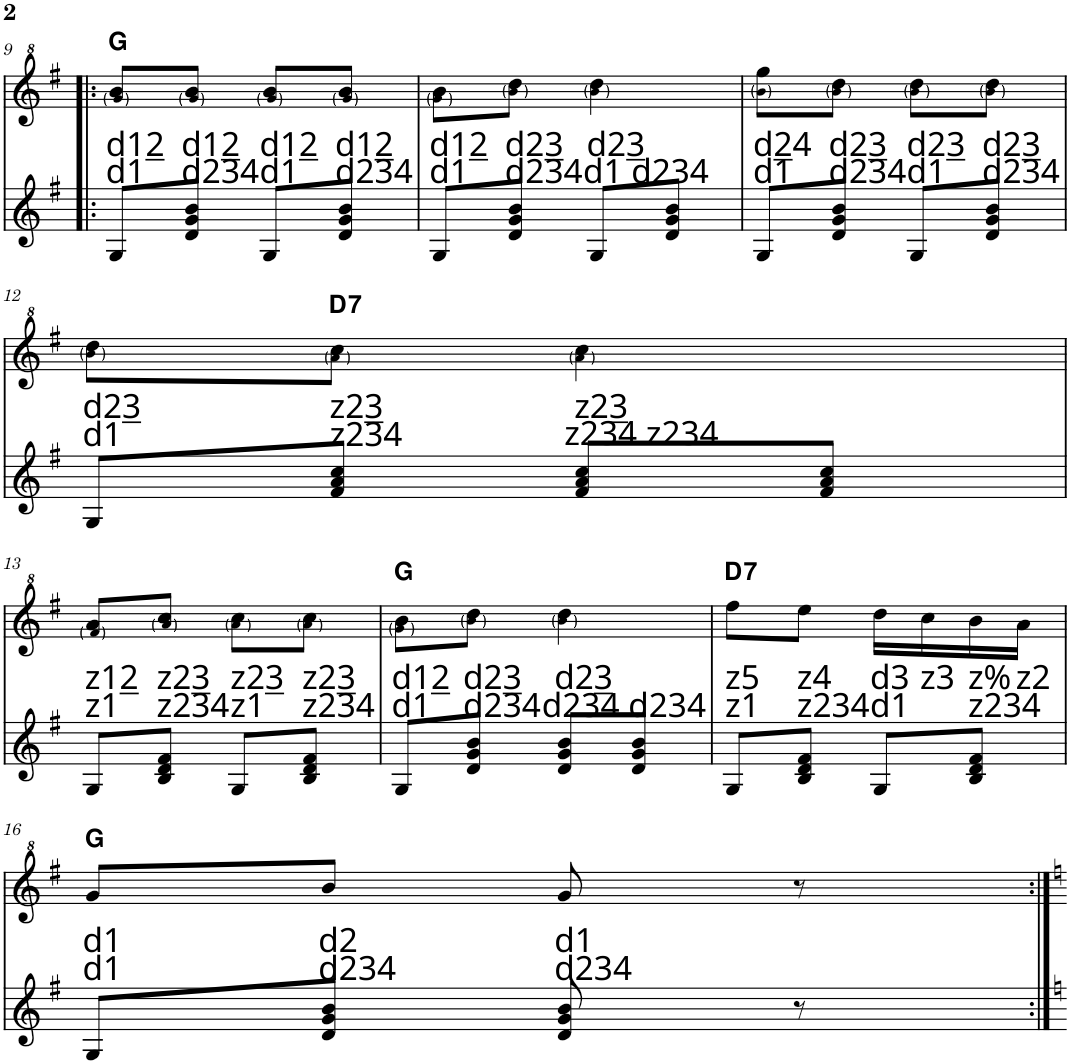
**kern	**kern	**text	**text	**text	**harte
*part2	*part1	*part1	*part1	*part1	*part1
*staff2	*staff1	*staff1	*staff1	*staff1	*
*I"Akkordeon	*I"Akkordeon	*	*	*	*
!!LO:PB:g=z
*clefG2	*clefG^2	*	*	*	*
*k[f#]	*k[f#]	*	*	*	*
*M2/4	*M2/4	*	*	*	*
=9!|:	=9!|:	=9!|:	=9!|:	=9!|:	=9!|:
!	!	!	!LO:LY:b	!LO:LY:b	!
8G/L	8gg!/ 8bb/L	.	d1 2	d1	G:maj
!	!	!	!LO:LY:b	!LO:LY:b	!
8d/ 8g/ 8b/J	8gg!/ 8bb/J	.	d1 2	d234	.
!	!	!	!LO:LY:b	!LO:LY:b	!
8G/L	8gg!/ 8bb/L	.	d1 2	d1	.
!	!	!	!LO:LY:b	!LO:LY:b	!
8d/ 8g/ 8b/J	8gg!/ 8bb/J	.	d1 2	d234	.
=10	=10	=10	=10	=10	=10
!	!	!	!LO:LY:b	!LO:LY:b	!
8G/L	8gg!\ 8bb\L	.	d1 2	d1	.
!	!	!	!LO:LY:b	!LO:LY:b	!
8d/ 8g/ 8b/J	8bb!\ 8ddd\J	.	d2 3	d234	.
!	!	!	!LO:LY:b	!LO:LY:b	!
8G/L	4bb!\ 4ddd\	.	d2 3	d1 d234	.
8d/ 8g/ 8b/J	.	.	.	.	.
=11	=11	=11	=11	=11	=11
!	!	!	!LO:LY:b	!LO:LY:b	!
8G/L	8bb!\ 8ggg\L	.	d 2 4	d1	.
!	!	!	!LO:LY:b	!LO:LY:b	!
8d/ 8g/ 8b/J	8bb!\ 8ddd\J	.	d2 3	d234	.
!	!	!	!LO:LY:b	!LO:LY:b	!
8G/L	8bb!\ 8ddd\L	.	d2 3	d1	.
!	!	!	!LO:LY:b	!LO:LY:b	!
8d/ 8g/ 8b/J	8bb!\ 8ddd\J	.	d2 3	d234	.
!!LO:LB:g=z
=12	=12	=12	=12	=12	=12
!	!	!	!LO:LY:b	!LO:LY:b	!
8G/L	8bb!\ 8ddd\L	.	d2 3	d1	.
!	!	!	!LO:LY:b	!LO:LY:b	!LO:H:kt=7
8f#/ 8a/ 8cc/J	8aa!\ 8ccc\J	.	z2 3	z234	D:7
!	!	!	!LO:LY:b	!LO:LY:b	!
8f#/ 8a/ 8cc/L	4aa!\ 4ccc\	.	z2 3	z234 z234	.
8f#/ 8a/ 8cc/J	.	.	.	.	.
!!LO:LB:g=z
=13	=13	=13	=13	=13	=13
!	!	!	!LO:LY:b	!LO:LY:b	!
8G/L	8ff#!/ 8aa/L	.	z1 2	z1	.
!	!	!	!LO:LY:b	!LO:LY:b	!
8B/ 8d/ 8f#/J	8aa!/ 8ccc/J	.	z2 3	z234	.
!	!	!	!LO:LY:b	!LO:LY:b	!
8G/L	8aa!\ 8ccc\L	.	z2 3	z1	.
!	!	!	!LO:LY:b	!LO:LY:b	!
8B/ 8d/ 8f#/J	8aa!\ 8ccc\J	.	z2 3	z234	.
=14	=14	=14	=14	=14	=14
!	!	!	!LO:LY:b	!LO:LY:b	!
8G/L	8gg!\ 8bb\L	.	d1 2	d1	G:maj
!	!	!	!LO:LY:b	!LO:LY:b	!
8d/ 8g/ 8b/J	8bb!\ 8ddd\J	.	d2 3	d234	.
!	!	!	!LO:LY:b	!LO:LY:b	!
8d/ 8g/ 8b/L	4bb!\ 4ddd\	.	d2 3	d234 d234	.
8d/ 8g/ 8b/J	.	.	.	.	.
=15	=15	=15	=15	=15	=15
!	!	!	!LO:LY:b	!LO:LY:b	!LO:H:kt=7
8G/L	8fff#\L	.	z5	z1	D:7
!	!	!	!LO:LY:b	!LO:LY:b	!
8B/ 8d/ 8f#/J	8eee\J	.	z4	z234	.
!	!	!	!LO:LY:b	!LO:LY:b	!
8G/L	16ddd\LL	.	d3	d1	.
!	!	!	!LO:LY:b	!	!
.	16ccc\	.	z3	.	.
!	!	!	!LO:LY:b	!LO:LY:b	!
8B/ 8d/ 8f#/J	16bb\	.	z%	z234	.
!	!	!	!LO:LY:b	!	!
.	16aa\JJ	.	z2	.	.
!!LO:LB:g=z
=16	=16	=16	=16	=16	=16
!	!	!	!LO:LY:b	!LO:LY:b	!
8G/L	8gg/L	.	d1	d1	G:maj
!	!	!	!LO:LY:b	!LO:LY:b	!
8d/ 8g/ 8b/J	8bb/J	.	d2	d234	.
!	!	!	!LO:LY:b	!LO:LY:b	!
8d/ 8g/ 8b/	8gg/	.	d1	d234	.
8r	8r	.	.	.	.
=:|!	=:|!	=:|!	=:|!	=:|!	=:|!
*-	*-	*-	*-	*-	*-
